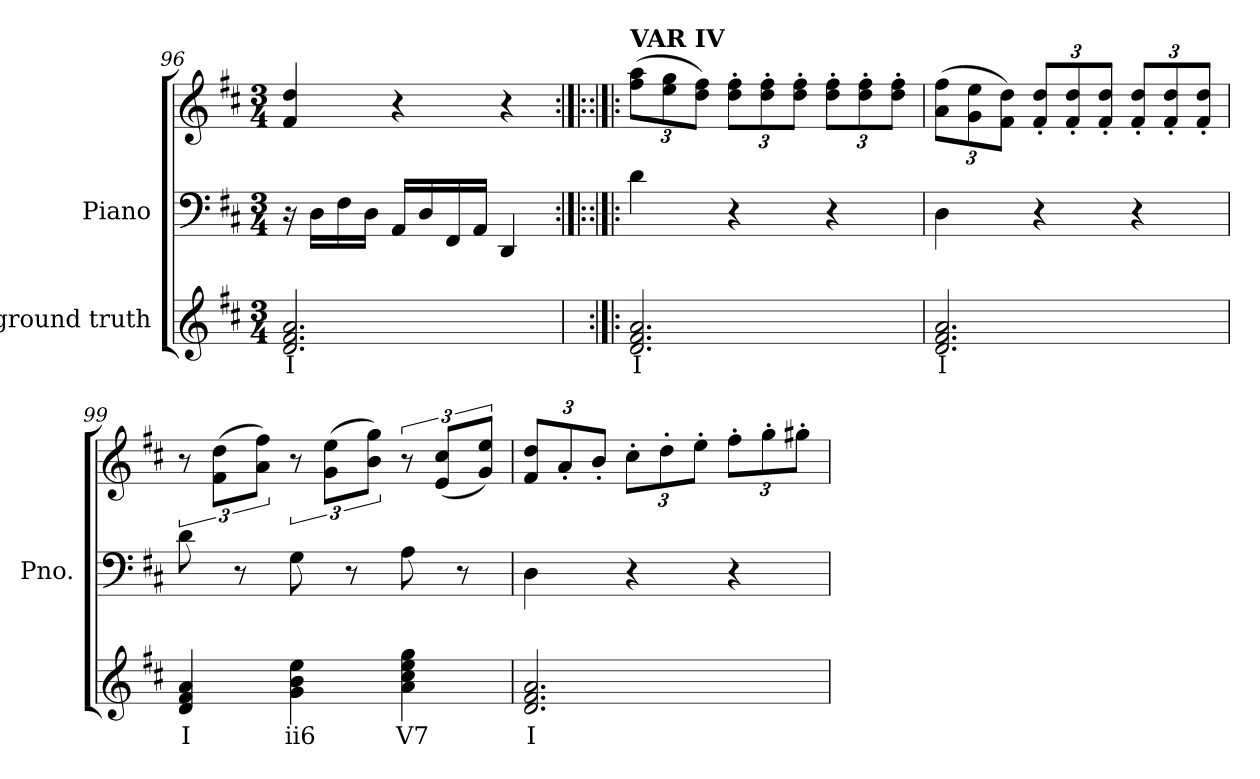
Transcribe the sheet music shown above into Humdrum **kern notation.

**kern	**text	**kern	**kern
*part2	*part2	*part1	*part1
*staff3	*staff3	*staff2	*staff1
*I"ground truth	*	*I"Piano	*
*	*	*I'Pno.	*
!!LO:LB:g=z
*	*	*clefF4	*clefG2
*k[f#c#]	*	*k[f#c#]	*k[f#c#]
*D:	*	*D:	*D:
*M3/4	*	*M3/4	*M3/4
=96	=96	=96	=96
2.d 2.f# 2.a	I	16r	4f#/ 4dd/
.	.	16D\LL	.
.	.	16F#\	.
.	.	16D\JJ	.
.	.	16AA/LL	4r
.	.	16D/	.
.	.	16FF#/	.
.	.	16AA/JJ	.
.	.	4DD/	4r
=97	=97:|!|:	=97:|!|:	=97:|!|:
*	*	*	*Xbrackettup
!	!	!	!LO:TX:a:B:t=VAR IV
2.d 2.f# 2.a	I	4d\	(>12ff#\ 12aa\L
.	.	.	12ee\ 12gg\
.	.	.	12dd\ 12ff#\J)
.	.	4r	12dd\' 12ff#\'L
.	.	.	12dd\' 12ff#\'
.	.	.	12dd\' 12ff#\'J
.	.	4r	12dd\' 12ff#\'L
.	.	.	12dd\' 12ff#\'
.	.	.	12dd\' 12ff#\'J
=98	=98	=98	=98
2.d 2.f# 2.a	I	4D\	(>12a\ 12ff#\L
.	.	.	12g\ 12ee\
.	.	.	12f#\ 12dd\J)
.	.	4r	12f#/' 12dd/'L
.	.	.	12f#/' 12dd/'
.	.	.	12f#/' 12dd/'J
.	.	4r	12f#/' 12dd/'L
.	.	.	12f#/' 12dd/'
.	.	.	12f#/' 12dd/'J
=99	=99	=99	=99
*	*	*	*brackettup
4d 4f# 4a	I	8d\	12r
.	.	.	(>12f#\ 12dd\L
.	.	8r	.
.	.	.	12a\ 12ff#\J)
4g 4b 4ee	ii6	8G\	12r
.	.	.	(>12g\ 12ee\L
.	.	8r	.
.	.	.	12b\ 12gg\J)
4a 4cc# 4ee 4gg	V7	8A\	12r
.	.	.	(<12e/ 12cc#/L
.	.	8r	.
.	.	.	12g/ 12ee/J)
!!LO:LB:g=z
=100	=100	=100	=100
*	*	*	*Xbrackettup
2.d 2.f# 2.a	I	4D\	12f#/ 12dd/L
.	.	.	12a'/
.	.	.	12b'/J
.	.	4r	12cc#'\L
.	.	.	12dd'\
.	.	.	12ee'\J
.	.	4r	12ff#'\L
.	.	.	12gg'\
.	.	.	12gg#X'\J
=	=	=	=
*-	*-	*-	*-
